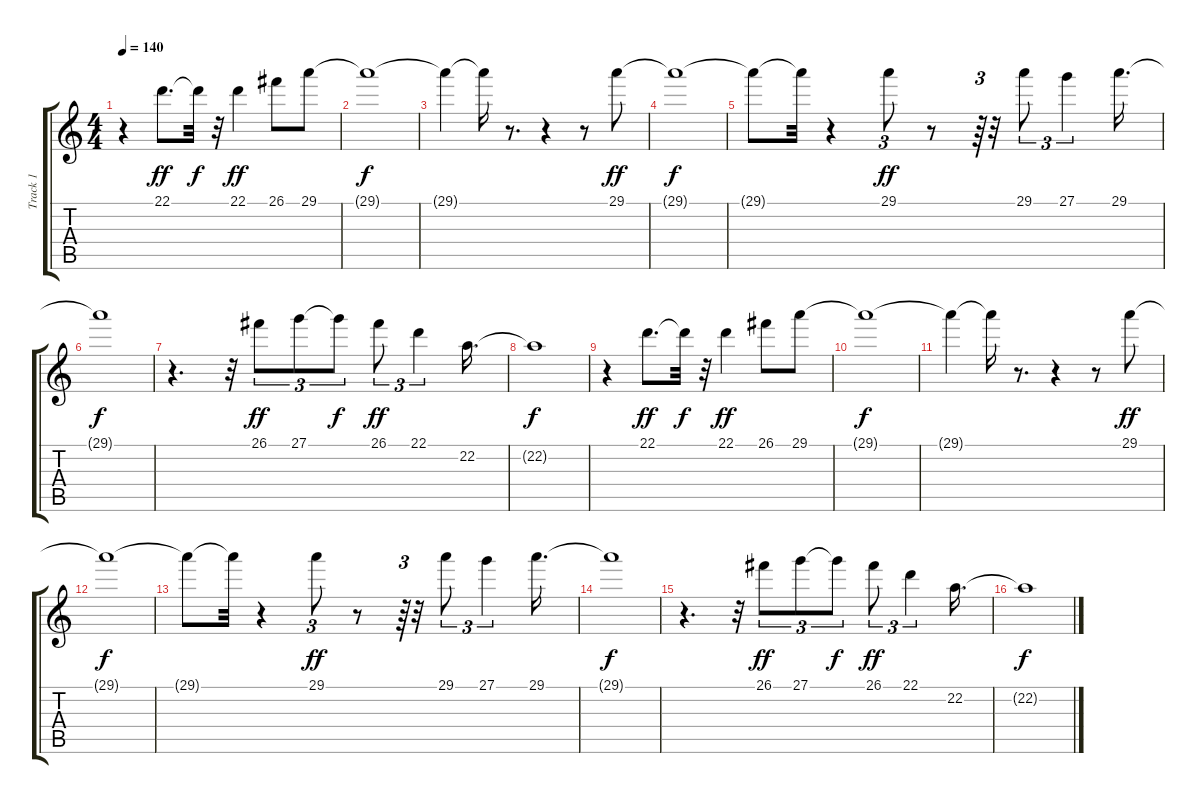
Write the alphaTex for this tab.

\track ("Track 1" "Track 1") {instrument acousticgrandpiano}
\staff {score tabs}
\tuning (E4 B3 G3 D3 A2 E2) {hide}
\ts (4 4)
\tempo 140
\clef g2
\ks c
r.4{dy f} 22.1.8{d dy ff} 22.1{t}.32{dy f} r.32 22.1.4{dy ff} 26.1.8 29.1.8 |
29.1{t}.1{dy f} |
29.1{t}.4 29.1{t}.16 r.8{d} r.4 r.8 29.1.8{dy ff} |
29.1{t}.1{dy f} |
29.1{t}.8 29.1{t}.32 r.4 29.1.8{tu (3 2) dy ff} r.8 r.64{tu (3 2)} r.32 29.1.8{tu (3 2)} 27.1.4{tu (3 2)} 29.1.16{d} |
29.1{t}.1{dy f} |
r.4{d} r.32 26.1.8{tu (3 2) dy ff} 27.1.8{tu (3 2)} 27.1{t}.8{tu (3 2) dy f} 26.1.8{tu (3 2) dy ff} 22.1.4{tu (3 2)} 22.2.16{d} |
22.2{t}.1{dy f} |
r.4 22.1.8{d dy ff} 22.1{t}.32{dy f} r.32 22.1.4{dy ff} 26.1.8 29.1.8 |
29.1{t}.1{dy f} |
29.1{t}.4 29.1{t}.16 r.8{d} r.4 r.8 29.1.8{dy ff} |
29.1{t}.1{dy f} |
29.1{t}.8 29.1{t}.32 r.4 29.1.8{tu (3 2) dy ff} r.8 r.64{tu (3 2)} r.32 29.1.8{tu (3 2)} 27.1.4{tu (3 2)} 29.1.16{d} |
29.1{t}.1{dy f} |
r.4{d} r.32 26.1.8{tu (3 2) dy ff} 27.1.8{tu (3 2)} 27.1{t}.8{tu (3 2) dy f} 26.1.8{tu (3 2) dy ff} 22.1.4{tu (3 2)} 22.2.16{d} |
22.2{t}.1{dy f}
